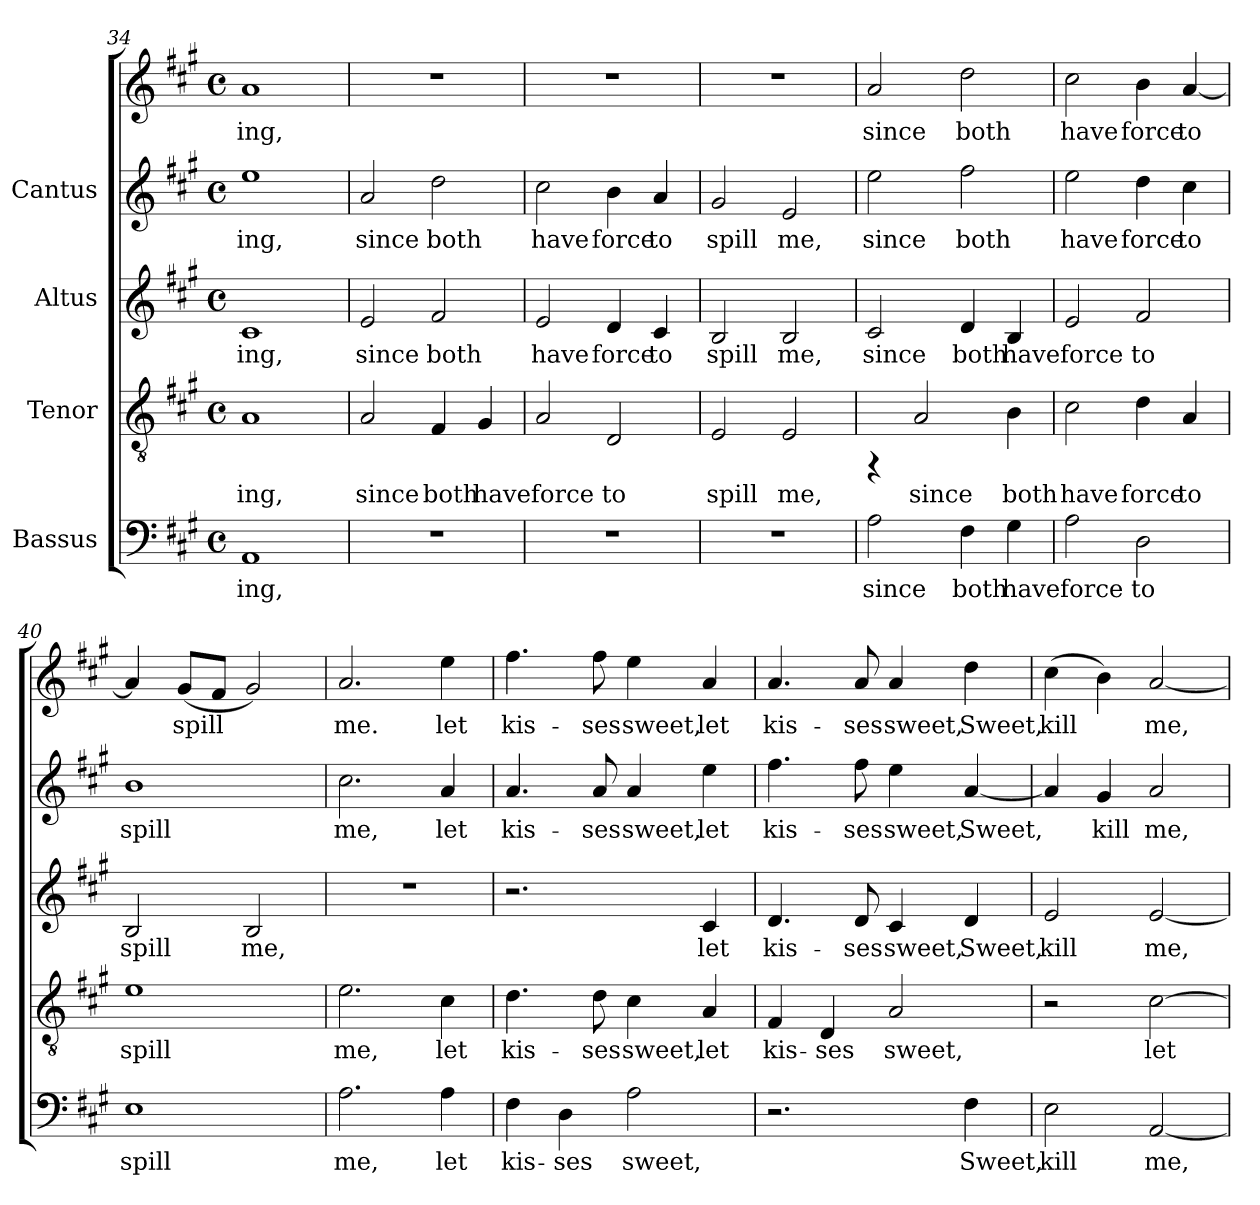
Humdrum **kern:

**kern	**text	**kern	**text	**kern	**text	**kern	**text	**kern	**text
*part4	*part4	*part3	*part3	*part2	*part2	*part1	*part1	*part1	*part1
*staff5	*staff5	*staff4	*staff4	*staff3	*staff3	*staff2	*staff2	*staff1	*staff1
*I"Bassus	*	*I"Tenor	*	*I"Altus	*	*I"Cantus	*	*	*
*clefF4	*	*clefGv2	*	*clefG2	*	*clefG2	*	*clefG2	*
*k[f#c#g#]	*	*k[f#c#g#]	*	*k[f#c#g#]	*	*k[f#c#g#]	*	*k[f#c#g#]	*
*A:	*	*A:	*	*A:	*	*A:	*	*A:	*
*M4/4	*	*M4/4	*	*M4/4	*	*M4/4	*	*M4/4	*
*met(c)	*	*met(c)	*	*met(c)	*	*met(c)	*	*met(c)	*
=34	=34	=34	=34	=34	=34	=34	=34	=34	=34
!	!LO:LY:b:cj	!	!LO:LY:b:cj	!	!LO:LY:b:cj	!	!LO:LY:b:cj	!	!LO:LY:b:cj
1AA	-ing,	1A	-ing,	1c#	-ing,	1ee	ing,	1a	-ing,
!!LO:LB:g=z
=35	=35	=35	=35	=35	=35	=35	=35	=35	=35
!	!	!	!LO:LY:b:cj	!	!LO:LY:b:cj	!	!LO:LY:b:cj	!	!
1r	.	2A/	since	2e/	since	2a/	since	1r	.
!	!	!	!LO:LY:b:cj	!	!LO:LY:b:cj	!	!LO:LY:b:cj	!	!
.	.	4F#/	both	2f#/	both	2dd\	both	.	.
!	!	!	!LO:LY:b:cj	!	!	!	!	!	!
.	.	4G#/	have	.	.	.	.	.	.
=36	=36	=36	=36	=36	=36	=36	=36	=36	=36
!	!	!	!LO:LY:b:cj	!	!LO:LY:b:cj	!	!LO:LY:b:cj	!	!
1r	.	2A/	force	2e/	have	2cc#\	have	1r	.
!	!	!	!LO:LY:b:cj	!	!LO:LY:b:cj	!	!LO:LY:b:cj	!	!
.	.	2D/	to	4d/	force	4b\	force	.	.
!	!	!	!	!	!LO:LY:b:cj	!	!LO:LY:b:cj	!	!
.	.	.	.	4c#/	to	4a/	to	.	.
=37	=37	=37	=37	=37	=37	=37	=37	=37	=37
!	!	!	!LO:LY:b:cj	!	!LO:LY:b:cj	!	!LO:LY:b:cj	!	!
1r	.	2E/	spill	2B/	spill	2g#/	spill	1r	.
!	!	!	!LO:LY:b:cj	!	!LO:LY:b:cj	!	!LO:LY:b:cj	!	!
.	.	2E/	me,	2B/	me,	2e/	me,	.	.
=38	=38	=38	=38	=38	=38	=38	=38	=38	=38
!	!LO:LY:b:cj	!	!	!	!LO:LY:b:cj	!	!LO:LY:b:cj	!	!LO:LY:b:cj
2A\	since	4rFF	.	2c#/	since	2ee\	since	2a/	since
!	!	!	!LO:LY:b:cj	!	!	!	!	!	!
.	.	2A/	since	.	.	.	.	.	.
!	!LO:LY:b:cj	!	!	!	!LO:LY:b:cj	!	!LO:LY:b:cj	!	!LO:LY:b:cj
4F#\	both	.	.	4d/	both	2ff#\	both	2dd\	both
!	!LO:LY:b:cj	!	!LO:LY:b:cj	!	!LO:LY:b:cj	!	!	!	!
4G#\	have	4B\	both	4B/	have	.	.	.	.
=39	=39	=39	=39	=39	=39	=39	=39	=39	=39
!	!LO:LY:b:cj	!	!LO:LY:b:cj	!	!LO:LY:b:cj	!	!LO:LY:b:cj	!	!LO:LY:b:cj
2A\	force	2c#\	have	2e/	force	2ee\	have	2cc#\	have
!	!LO:LY:b:cj	!	!LO:LY:b:cj	!	!LO:LY:b:cj	!	!LO:LY:b:cj	!	!LO:LY:b:cj
2D\	to	4d\	force	2f#/	to	4dd\	force	4b\	force
!	!	!	!LO:LY:b:cj	!	!	!	!LO:LY:b:cj	!	!LO:LY:b:cj
.	.	4A/	to	.	.	4cc#\	to	[<4a/	to
!!LO:LB:g=z
=40	=40	=40	=40	=40	=40	=40	=40	=40	=40
!	!LO:LY:b:cj	!	!LO:LY:b:cj	!	!LO:LY:b:cj	!	!LO:LY:b:cj	!	!LO:LY:b:cj
1E	spill	1e	spill	2B/	spill	1b	spill	4a/]	.
!	!	!	!	!	!	!	!	!	!LO:LY:b:cj
.	.	.	.	.	.	.	.	(<8g#/L	spill
!	!	!	!	!	!	!	!	!	!LO:LY:b:cj
.	.	.	.	.	.	.	.	8f#/J	.
!	!	!	!	!	!LO:LY:b:cj	!	!	!	!LO:LY:b:cj
.	.	.	.	2B/	me,	.	.	2g#/)	.
=41	=41	=41	=41	=41	=41	=41	=41	=41	=41
!	!LO:LY:b:cj	!	!LO:LY:b:cj	!	!	!	!LO:LY:b:cj	!	!LO:LY:b:cj
2.A\	me,	2.e\	me,	1r	.	2.cc#\	me,	2.a/	me.
!	!LO:LY:b:cj	!	!LO:LY:b:cj	!	!	!	!LO:LY:b:cj	!	!LO:LY:b:cj
4A\	let	4c#\	let	.	.	4a/	let	4ee\	let
=42	=42	=42	=42	=42	=42	=42	=42	=42	=42
!	!LO:LY:b:cj	!	!LO:LY:b:cj	!	!	!	!LO:LY:b:cj	!	!LO:LY:b:cj
4F#\	kis-	4.d\	kis-	2.r	.	4.a/	kis-	4.ff#\	kis-
!	!LO:LY:b:cj	!	!	!	!	!	!	!	!
4D\	-ses	.	.	.	.	.	.	.	.
!	!	!	!LO:LY:b:cj	!	!	!	!LO:LY:b:cj	!	!LO:LY:b:cj
.	.	8d\	-ses	.	.	8a/	-ses	8ff#\	-ses
!	!LO:LY:b:cj	!	!LO:LY:b:cj	!	!	!	!LO:LY:b:cj	!	!LO:LY:b:cj
2A\	sweet,	4c#\	sweet,	.	.	4a/	sweet,	4ee\	sweet,
!	!	!	!LO:LY:b:cj	!	!LO:LY:b:cj	!	!LO:LY:b:cj	!	!LO:LY:b:cj
.	.	4A/	let	4c#/	let	4ee\	let	4a/	let
=43	=43	=43	=43	=43	=43	=43	=43	=43	=43
!	!	!	!LO:LY:b:cj	!	!LO:LY:b:cj	!	!LO:LY:b:cj	!	!LO:LY:b:cj
2.r	.	4F#/	kis-	4.d/	kis-	4.ff#\	kis-	4.a/	kis-
!	!	!	!LO:LY:b:cj	!	!	!	!	!	!
.	.	4D/	-ses	.	.	.	.	.	.
!	!	!	!	!	!LO:LY:b:cj	!	!LO:LY:b:cj	!	!LO:LY:b:cj
.	.	.	.	8d/	-ses	8ff#\	-ses	8a/	-ses
!	!	!	!LO:LY:b:cj	!	!LO:LY:b:cj	!	!LO:LY:b:cj	!	!LO:LY:b:cj
.	.	2A/	sweet,	4c#/	sweet,	4ee\	sweet,	4a/	sweet,
!	!LO:LY:b:cj	!	!	!	!LO:LY:b:cj	!	!LO:LY:b:cj	!	!LO:LY:b:cj
4F#\	Sweet,	.	.	4d/	Sweet,	[<4a/	Sweet,	4dd\	Sweet,
=44	=44	=44	=44	=44	=44	=44	=44	=44	=44
!	!LO:LY:b:cj	!	!	!	!LO:LY:b:cj	!	!LO:LY:b:cj	!	!LO:LY:b:cj
2E\	kill	2r	.	2e/	kill	4a/]	.	(>4cc#\	kill
!	!	!	!	!	!	!	!LO:LY:b:cj	!	!LO:LY:b:cj
.	.	.	.	.	.	4g#/	kill	4b\)	.
!	!LO:LY:b:cj	!	!LO:LY:b:cj	!	!LO:LY:b:cj	!	!LO:LY:b:cj	!	!LO:LY:b:cj
[<2AA/	me,	[>2c#\	let	[<2e/	me,	2a/	me,	[<2a/	me,
=	=	=	=	=	=	=	=	=	=
*-	*-	*-	*-	*-	*-	*-	*-	*-	*-
